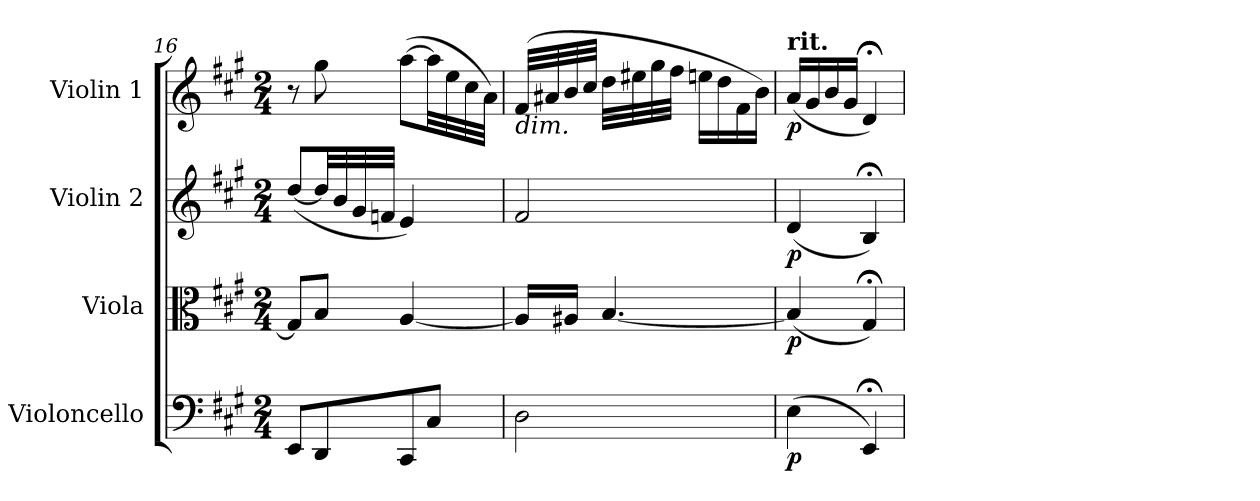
**kern	**dynam	**kern	**dynam	**kern	**dynam	**kern	**dynam
*part4	*part4	*part3	*part3	*part2	*part2	*part1	*part1
*staff4	*staff4	*staff3	*staff3	*staff2	*staff2	*staff1	*staff1
*I"Violoncello	*	*I"Viola	*	*I"Violin 2	*	*I"Violin 1	*
*I'Vc	*	*I'Vla	*	*I'Vln	*	*I'Vln	*
*clefF4	*	*clefC3	*	*clefG2	*	*clefG2	*
*k[f#c#g#]	*	*k[f#c#g#]	*	*k[f#c#g#]	*	*k[f#c#g#]	*
*M2/4	*	*M2/4	*	*M2/4	*	*M2/4	*
=16	=16	=16	=16	=16	=16	=16	=16
8EE/L	.	8G#/L]	.	([8dd/L	.	8r	.
8DD/	.	8B/J	.	32dd/LL]	.	8gg#\	.
.	.	.	.	32b/	.	.	.
.	.	.	.	32g#/	.	.	.
.	.	.	.	32fn/JJJ	.	.	.
8CC#/	.	[4A/	.	4e/)	.	([8aa\L	.
8C#/J	.	.	.	.	.	32aa\LL]	.
.	.	.	.	.	.	32ee\	.
.	.	.	.	.	.	32cc#\	.
.	.	.	.	.	.	32a\JJJ)	.
=17	=17	=17	=17	=17	=17	=17	=17
!	!	!	!	!	!	!LO:TX:b:i:t=dim.	!
2D\	.	16A/LL]	.	2f#/	.	(32f#/LLL	.
.	.	.	.	.	.	32a#X/	.
.	.	16A#X/JJ	.	.	.	32b/	.
.	.	.	.	.	.	32cc#/JJJ	.
.	.	[4.B/	.	.	.	32dd\LLL	.
.	.	.	.	.	.	32ee#X\	.
.	.	.	.	.	.	32gg#\	.
.	.	.	.	.	.	32ff#\JJJ	.
.	.	.	.	.	.	16een\LL	.
.	.	.	.	.	.	16dd\	.
.	.	.	.	.	.	16f#\	.
.	.	.	.	.	.	16b\JJ)	.
=18	=18	=18	=18	=18	=18	=18	=18
!	!	!	!	!	!	!LO:TX:a:B:t=rit.	!
!	!LO:DY:b	!	!LO:DY:b	!	!LO:DY:b	!	!LO:DY:b
(4E\	p	(4B/]	p	(4d/	p	(16a/LL	p
.	.	.	.	.	.	16g#/	.
.	.	.	.	.	.	16b/	.
.	.	.	.	.	.	16g#/JJ	.
4EE;</)	.	4G#;</)	.	4B;</)	.	4d;</)	.
=	=	=	=	=	=	=	=
*-	*-	*-	*-	*-	*-	*-	*-
